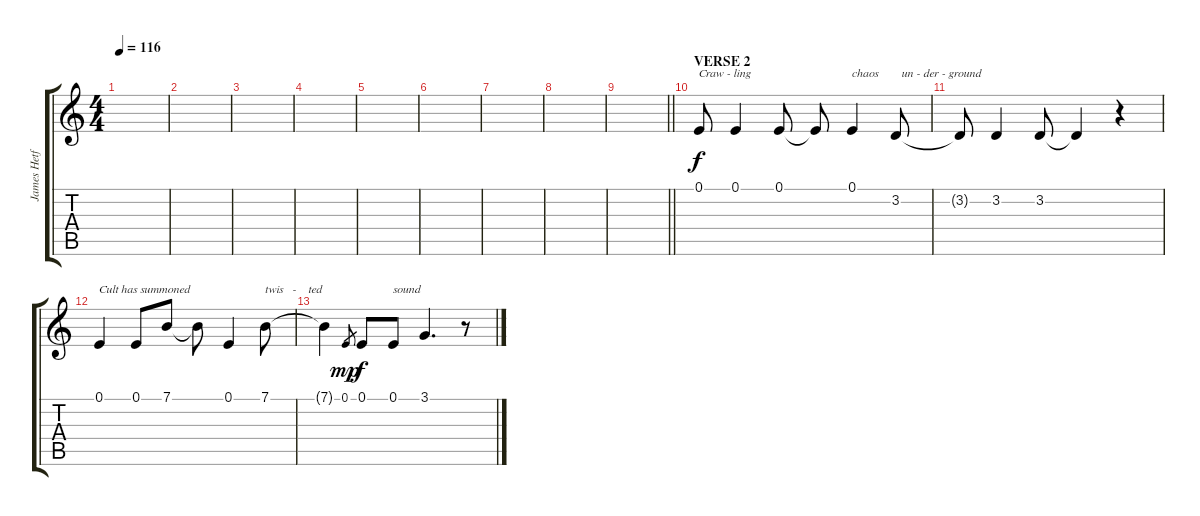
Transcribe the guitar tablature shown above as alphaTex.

\track ("James Hetfeild (Vocals)" "James Hetf") {instrument sopranosax}
\staff {score tabs}
\tuning (E4 B3 G3 D3 A2 D2) {hide}
\ts (4 4)
\tempo 116
\clef g2
\ks c
|
|
|
|
|
|
|
|
\barLineRight lightlight
|
\section ("" "VERSE 2")
0.1.8{txt "Craw - ling "} 0.1.4 0.1.8 0.1{t}.8 0.1.4{txt "chaos"} 3.2.8{txt "  un - der - ground"} |
3.2{t}.8 3.2.4 3.2.8 3.2{t}.4 r.4 |
0.1.4{txt "Cult has summoned"} 0.1.8 7.1.8 7.1{t}.8 0.1.4 7.1.8{txt "twis   -    ted "} |
7.1{t}.4 0.1.8{gr dy mp} 0.1.8{dy f} 0.1.8{txt "sound"} 3.1.4{d} r.8
